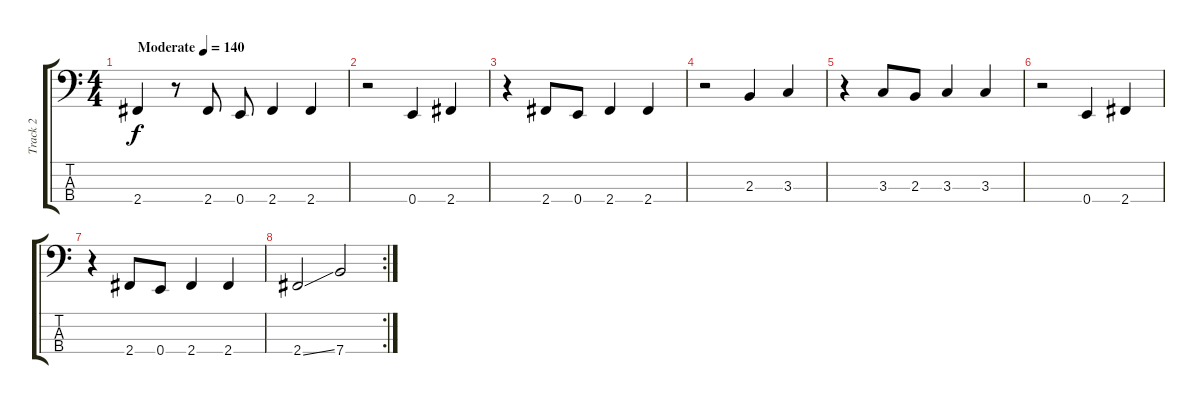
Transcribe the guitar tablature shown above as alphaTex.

\track ("Track 2" "Track 2") {instrument electricbasspick}
\staff {score tabs}
\tuning (G2 D2 A1 E1) {hide}
\ts (4 4)
\tempo (140 "Moderate")
\clef f4
\ks c
2.4.4{dy f instrument electricbasspick} r.8 2.4.8 0.4.8 2.4.4 2.4.4 |
r.2 0.4.4 2.4.4 |
r.4 2.4.8 0.4.8 2.4.4 2.4.4 |
r.2 2.3.4 3.3.4 |
r.4 3.3.8 2.3.8 3.3.4 3.3.4 |
r.2 0.4.4 2.4.4 |
r.4 2.4.8 0.4.8 2.4.4 2.4.4 |
\rc 2
2.4{ss}.2 7.4.2
